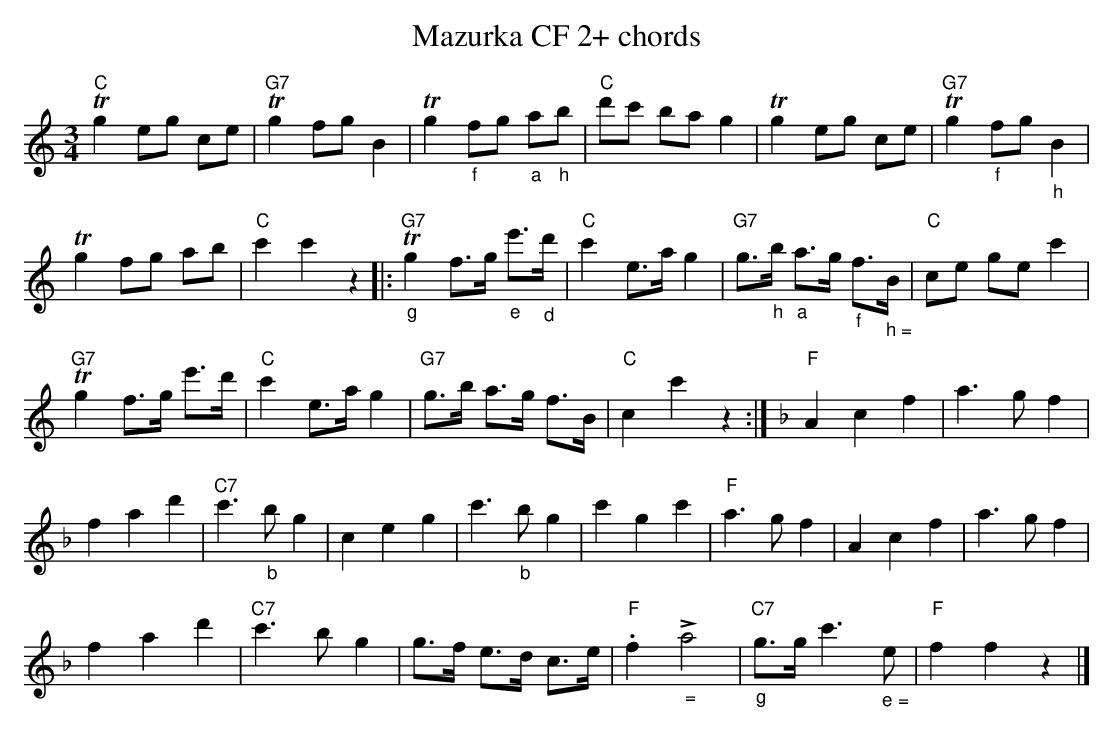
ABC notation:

X:1
T:Mazurka CF 2+ chords
M:3/4
L:1/8
K:Cmaj%%MIDI gchordon
"C"Tg2eg ce | "G7"Tg2fgB2 | Tg2"_f"fg "_a"a"_h"b | "C"d'c' bag2 | Tg2 eg ce | "G7"Tg2"_f"fg"_h"B2 |
Tg2fg ab | "C"c'2c'2z2 |: "G7"T"_g"g2 f>g "_e"e'>"_d"d' | "C"c'2e>ag2 | "G7"g>"_h"b "_a"a>g "_f"f>"_ h ="B | "C"ce ge c'2 |
"G7"Tg2 f>g e'>d' | "C"c'2e>ag2 | "G7"g>b a>g f>B | "C"c2c'2z2 :| [K:Fmaj] "F"A2c2f2 | a3gf2 |
f2a2d'2 | "C7"c'3"_b"bg2 | c2e2g2 | c'3"_b"bg2 | c'2g2c'2 | "F"a3gf2 | A2c2f2 | a3gf2 |
f2a2d'2 | "C7"c'3bg2 | g>f e>d c>e | "F".f2!>!"_ ="a4 | "C7""_g"g>gc'3"_ e ="e | "F"f2f2z2 |]
